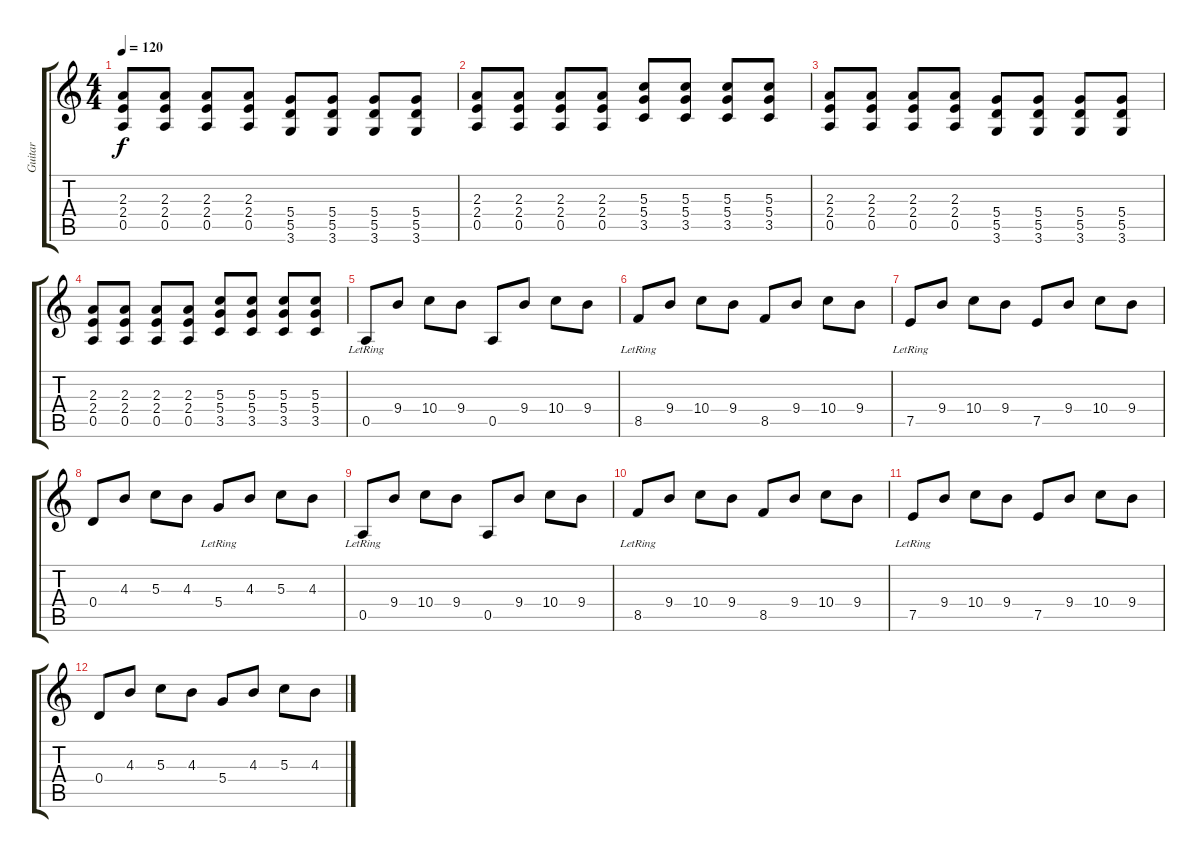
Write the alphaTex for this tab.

\track ("Guitar" "Guitar") {instrument acousticguitarsteel}
\staff {score tabs}
\tuning (E4 B3 G3 D3 A2 E2) {hide}
\ts (4 4)
\tempo 120
\clef g2
\ks c
(2.3 2.4 0.5).8{dy f instrument distortionguitar} (2.3 2.4 0.5).8 (2.3 2.4 0.5).8 (2.3 2.4 0.5).8 (5.4 5.5 3.6).8 (5.4 5.5 3.6).8 (5.4 5.5 3.6).8 (5.4 5.5 3.6).8 |
(2.3 2.4 0.5).8 (2.3 2.4 0.5).8 (2.3 2.4 0.5).8 (2.3 2.4 0.5).8 (5.3 5.4 3.5).8 (5.3 5.4 3.5).8 (5.3 5.4 3.5).8 (5.3 5.4 3.5).8 |
(2.3 2.4 0.5).8 (2.3 2.4 0.5).8 (2.3 2.4 0.5).8 (2.3 2.4 0.5).8 (5.4 5.5 3.6).8 (5.4 5.5 3.6).8 (5.4 5.5 3.6).8 (5.4 5.5 3.6).8 |
(2.3 2.4 0.5).8 (2.3 2.4 0.5).8 (2.3 2.4 0.5).8 (2.3 2.4 0.5).8 (5.3 5.4 3.5).8 (5.3 5.4 3.5).8 (5.3 5.4 3.5).8 (5.3 5.4 3.5).8 |
0.5{lr}.8{instrument distortionguitar} 9.4.8 10.4.8 9.4.8 0.5.8 9.4.8 10.4.8 9.4.8 |
8.5{lr}.8 9.4.8 10.4.8 9.4.8 8.5.8 9.4.8 10.4.8 9.4.8 |
7.5{lr}.8 9.4.8 10.4.8 9.4.8 7.5.8 9.4.8 10.4.8 9.4.8 |
0.4.8 4.3.8 5.3.8 4.3.8 5.4{lr}.8 4.3.8 5.3.8 4.3.8 |
0.5{lr}.8 9.4.8 10.4.8 9.4.8 0.5.8 9.4.8 10.4.8 9.4.8 |
8.5{lr}.8 9.4.8 10.4.8 9.4.8 8.5.8 9.4.8 10.4.8 9.4.8 |
7.5{lr}.8 9.4.8 10.4.8 9.4.8 7.5.8 9.4.8 10.4.8 9.4.8 |
0.4.8 4.3.8 5.3.8 4.3.8 5.4.8 4.3.8 5.3.8 4.3.8
